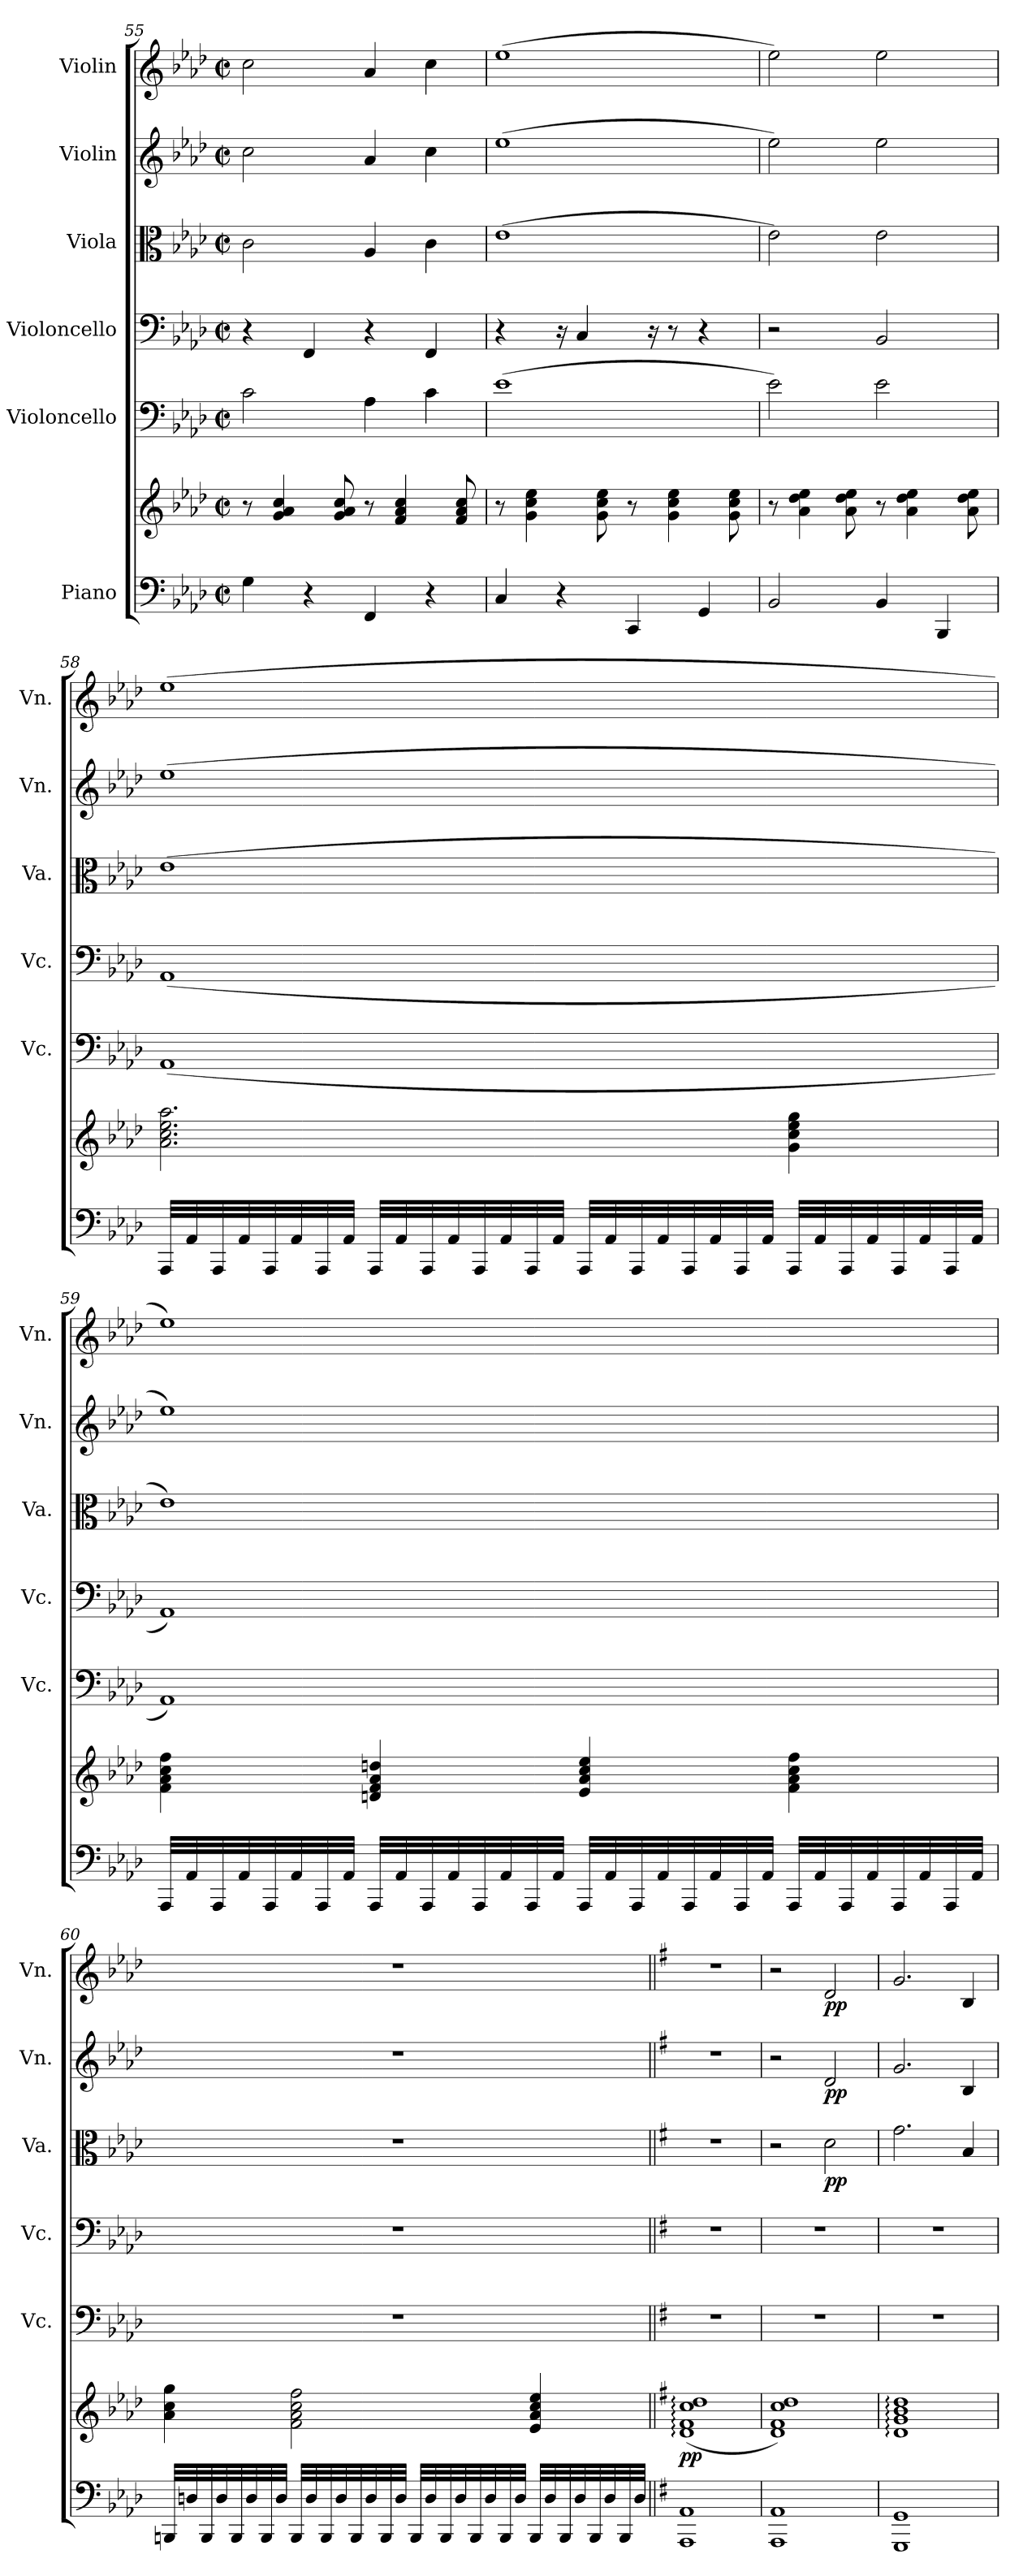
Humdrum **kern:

**kern	**kern	**dynam	**kern	**kern	**kern	**dynam	**kern	**dynam	**kern	**dynam
*part6	*part6	*part6	*part5	*part4	*part3	*part3	*part2	*part2	*part1	*part1
*staff7	*staff6	*staff6/7	*staff5	*staff4	*staff3	*staff3	*staff2	*staff2	*staff1	*staff1
*I"Piano	*	*	*I"Violoncello	*I"Violoncello	*I"Viola	*	*I"Violin	*	*I"Violin	*
*	*	*	*I'Vc.	*I'Vc.	*I'Va.	*	*I'Vn.	*	*I'Vn.	*
*clefF4	*clefG2	*	*clefF4	*clefF4	*clefC3	*	*clefG2	*	*clefG2	*
*k[b-e-a-d-]	*k[b-e-a-d-]	*	*k[b-e-a-d-]	*k[b-e-a-d-]	*k[b-e-a-d-]	*	*k[b-e-a-d-]	*	*k[b-e-a-d-]	*
*M2/2	*M2/2	*	*M2/2	*M2/2	*M2/2	*	*M2/2	*	*M2/2	*
*met(c|)	*met(c|)	*	*met(c|)	*met(c|)	*met(c|)	*	*met(c|)	*	*met(c|)	*
=55	=55	=55	=55	=55	=55	=55	=55	=55	=55	=55
4G\	8r	.	2c\	4r	2c\	.	2cc\	.	2cc\	.
.	4g/ 4a-/ 4cc/	.	.	.	.	.	.	.	.	.
4r	.	.	.	4FF/	.	.	.	.	.	.
.	8g/ 8a-/ 8cc/	.	.	.	.	.	.	.	.	.
4FF/	8r	.	4A-\	4r	4A-/	.	4a-/	.	4a-/	.
.	4f/ 4a-/ 4cc/	.	.	.	.	.	.	.	.	.
4r	.	.	4c\	4FF/	4c\	.	4cc\	.	4cc\	.
.	8f/ 8a-/ 8cc/	.	.	.	.	.	.	.	.	.
=56	=56	=56	=56	=56	=56	=56	=56	=56	=56	=56
4C/	8r	.	(1e-	4r	(1e-	.	(1ee-	.	(1ee-	.
.	4g\ 4cc\ 4ee-\	.	.	.	.	.	.	.	.	.
4r	.	.	.	16r	.	.	.	.	.	.
.	.	.	.	4C/	.	.	.	.	.	.
.	8g\ 8cc\ 8ee-\	.	.	.	.	.	.	.	.	.
4CC/	8r	.	.	.	.	.	.	.	.	.
.	.	.	.	16r	.	.	.	.	.	.
.	4g\ 4cc\ 4ee-\	.	.	8r	.	.	.	.	.	.
4GG/	.	.	.	4r	.	.	.	.	.	.
.	8g\ 8cc\ 8ee-\	.	.	.	.	.	.	.	.	.
!!LO:LB:g=z
=57	=57	=57	=57	=57	=57	=57	=57	=57	=57	=57
2BB-/	8r	.	2e-\)	2r	2e-\)	.	2ee-\)	.	2ee-\)	.
.	4a-\ 4dd-\ 4ee-\	.	.	.	.	.	.	.	.	.
.	8a-\ 8dd-\ 8ee-\	.	.	.	.	.	.	.	.	.
4BB-/	8r	.	2e-\	2BB-/	2e-\	.	2ee-\	.	2ee-\	.
.	4a-\ 4dd-\ 4ee-\	.	.	.	.	.	.	.	.	.
4BBB-/	.	.	.	.	.	.	.	.	.	.
.	8a-\ 8dd-\ 8ee-\	.	.	.	.	.	.	.	.	.
=58	=58	=58	=58	=58	=58	=58	=58	=58	=58	=58
32AAA-/LLL	2.a-\ 2.cc\ 2.ee-\ 2.aa-\	.	(1AA-	(1AA-	(1e-	.	(1ee-	.	(1ee-	.
32AA-/	.	.	.	.	.	.	.	.	.	.
32AAA-/	.	.	.	.	.	.	.	.	.	.
32AA-/	.	.	.	.	.	.	.	.	.	.
32AAA-/	.	.	.	.	.	.	.	.	.	.
32AA-/	.	.	.	.	.	.	.	.	.	.
32AAA-/	.	.	.	.	.	.	.	.	.	.
32AA-/JJJ	.	.	.	.	.	.	.	.	.	.
32AAA-/LLL	.	.	.	.	.	.	.	.	.	.
32AA-/	.	.	.	.	.	.	.	.	.	.
32AAA-/	.	.	.	.	.	.	.	.	.	.
32AA-/	.	.	.	.	.	.	.	.	.	.
32AAA-/	.	.	.	.	.	.	.	.	.	.
32AA-/	.	.	.	.	.	.	.	.	.	.
32AAA-/	.	.	.	.	.	.	.	.	.	.
32AA-/JJJ	.	.	.	.	.	.	.	.	.	.
32AAA-/LLL	.	.	.	.	.	.	.	.	.	.
32AA-/	.	.	.	.	.	.	.	.	.	.
32AAA-/	.	.	.	.	.	.	.	.	.	.
32AA-/	.	.	.	.	.	.	.	.	.	.
32AAA-/	.	.	.	.	.	.	.	.	.	.
32AA-/	.	.	.	.	.	.	.	.	.	.
32AAA-/	.	.	.	.	.	.	.	.	.	.
32AA-/JJJ	.	.	.	.	.	.	.	.	.	.
32AAA-/LLL	4g\ 4cc\ 4ee-\ 4gg\	.	.	.	.	.	.	.	.	.
32AA-/	.	.	.	.	.	.	.	.	.	.
32AAA-/	.	.	.	.	.	.	.	.	.	.
32AA-/	.	.	.	.	.	.	.	.	.	.
32AAA-/	.	.	.	.	.	.	.	.	.	.
32AA-/	.	.	.	.	.	.	.	.	.	.
32AAA-/	.	.	.	.	.	.	.	.	.	.
32AA-/JJJ	.	.	.	.	.	.	.	.	.	.
!!LO:PB:g=z
=59	=59	=59	=59	=59	=59	=59	=59	=59	=59	=59
32AAA-/LLL	4f\ 4a-\ 4cc\ 4ff\	.	1AA-)	1AA-)	1e-)	.	1ee-)	.	1ee-)	.
32AA-/	.	.	.	.	.	.	.	.	.	.
32AAA-/	.	.	.	.	.	.	.	.	.	.
32AA-/	.	.	.	.	.	.	.	.	.	.
32AAA-/	.	.	.	.	.	.	.	.	.	.
32AA-/	.	.	.	.	.	.	.	.	.	.
32AAA-/	.	.	.	.	.	.	.	.	.	.
32AA-/JJJ	.	.	.	.	.	.	.	.	.	.
32AAA-/LLL	4dn/ 4f/ 4a-/ 4ddn/	.	.	.	.	.	.	.	.	.
32AA-/	.	.	.	.	.	.	.	.	.	.
32AAA-/	.	.	.	.	.	.	.	.	.	.
32AA-/	.	.	.	.	.	.	.	.	.	.
32AAA-/	.	.	.	.	.	.	.	.	.	.
32AA-/	.	.	.	.	.	.	.	.	.	.
32AAA-/	.	.	.	.	.	.	.	.	.	.
32AA-/JJJ	.	.	.	.	.	.	.	.	.	.
32AAA-/LLL	4e-/ 4a-/ 4cc/ 4ee-/	.	.	.	.	.	.	.	.	.
32AA-/	.	.	.	.	.	.	.	.	.	.
32AAA-/	.	.	.	.	.	.	.	.	.	.
32AA-/	.	.	.	.	.	.	.	.	.	.
32AAA-/	.	.	.	.	.	.	.	.	.	.
32AA-/	.	.	.	.	.	.	.	.	.	.
32AAA-/	.	.	.	.	.	.	.	.	.	.
32AA-/JJJ	.	.	.	.	.	.	.	.	.	.
32AAA-/LLL	4f\ 4a-\ 4cc\ 4ff\	.	.	.	.	.	.	.	.	.
32AA-/	.	.	.	.	.	.	.	.	.	.
32AAA-/	.	.	.	.	.	.	.	.	.	.
32AA-/	.	.	.	.	.	.	.	.	.	.
32AAA-/	.	.	.	.	.	.	.	.	.	.
32AA-/	.	.	.	.	.	.	.	.	.	.
32AAA-/	.	.	.	.	.	.	.	.	.	.
32AA-/JJJ	.	.	.	.	.	.	.	.	.	.
!!LO:LB:g=z
=60	=60	=60	=60	=60	=60	=60	=60	=60	=60	=60
32BBBn/LLL	4a-\ 4cc\ 4gg\	.	1r	1r	1r	.	1r	.	1r	.
32Dn/	.	.	.	.	.	.	.	.	.	.
32BBB/	.	.	.	.	.	.	.	.	.	.
32D/	.	.	.	.	.	.	.	.	.	.
32BBB/	.	.	.	.	.	.	.	.	.	.
32D/	.	.	.	.	.	.	.	.	.	.
32BBB/	.	.	.	.	.	.	.	.	.	.
32D/JJJ	.	.	.	.	.	.	.	.	.	.
32BBB/LLL	2f\ 2a-\ 2cc\ 2ff\	.	.	.	.	.	.	.	.	.
32D/	.	.	.	.	.	.	.	.	.	.
32BBB/	.	.	.	.	.	.	.	.	.	.
32D/	.	.	.	.	.	.	.	.	.	.
32BBB/	.	.	.	.	.	.	.	.	.	.
32D/	.	.	.	.	.	.	.	.	.	.
32BBB/	.	.	.	.	.	.	.	.	.	.
32D/JJJ	.	.	.	.	.	.	.	.	.	.
32BBB/LLL	.	.	.	.	.	.	.	.	.	.
32D/	.	.	.	.	.	.	.	.	.	.
32BBB/	.	.	.	.	.	.	.	.	.	.
32D/	.	.	.	.	.	.	.	.	.	.
32BBB/	.	.	.	.	.	.	.	.	.	.
32D/	.	.	.	.	.	.	.	.	.	.
32BBB/	.	.	.	.	.	.	.	.	.	.
32D/JJJ	.	.	.	.	.	.	.	.	.	.
32BBB/LLL	4e-/ 4a-/ 4cc/ 4ee-/	.	.	.	.	.	.	.	.	.
32D/	.	.	.	.	.	.	.	.	.	.
32BBB/	.	.	.	.	.	.	.	.	.	.
32D/	.	.	.	.	.	.	.	.	.	.
32BBB/	.	.	.	.	.	.	.	.	.	.
32D/	.	.	.	.	.	.	.	.	.	.
32BBB/	.	.	.	.	.	.	.	.	.	.
32D/JJJ	.	.	.	.	.	.	.	.	.	.
=61||	=61||	=61||	=61||	=61||	=61||	=61||	=61||	=61||	=61||	=61||
*k[f#]	*k[f#]	*	*k[f#]	*k[f#]	*k[f#]	*	*k[f#]	*	*k[f#]	*
*	*	*	*	*	*	*	*	*	*MM120	*
!	!	!LO:DY:b	!	!	!	!	!	!	!	!
1AAA 1AA	(1d: 1f#: 1cc: 1dd:	pp	1r	1r	1r	.	1r	.	1r	.
=62	=62	=62	=62	=62	=62	=62	=62	=62	=62	=62
1AAA 1AA	1d 1f# 1cc 1dd)	.	1r	1r	2r	.	2r	.	2r	.
!	!	!	!	!	!	!LO:DY:b	!	!LO:DY:b	!	!LO:DY:b
.	.	.	.	.	2d\	pp	2d/	pp	2d/	pp
=63	=63	=63	=63	=63	=63	=63	=63	=63	=63	=63
1GGG 1GG	1d: 1g: 1b: 1dd:	.	1r	1r	2.g\	.	2.g/	.	2.g/	.
.	.	.	.	.	4B/	.	4B/	.	4B/	.
=	=	=	=	=	=	=	=	=	=	=
*-	*-	*-	*-	*-	*-	*-	*-	*-	*-	*-
